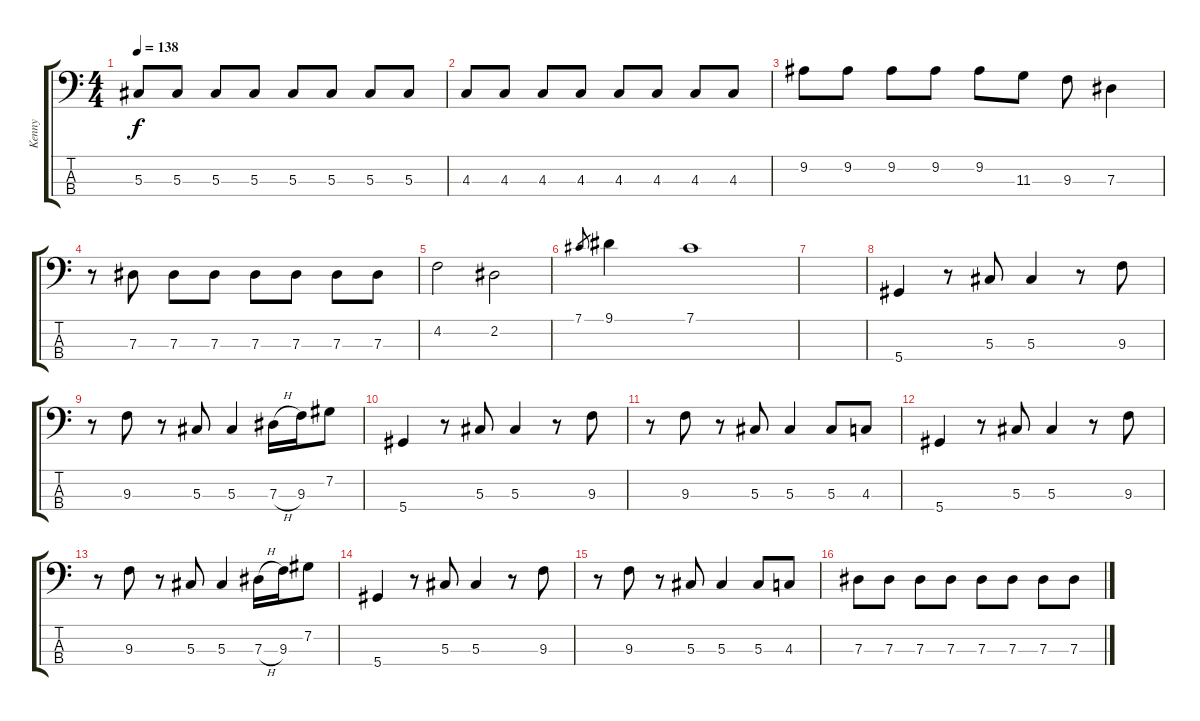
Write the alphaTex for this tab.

\track ("Kenny" "Kenny") {instrument electricbasspick}
\staff {score tabs}
\tuning (Gb2 Db2 Ab1 Eb1) {hide}
\ts (4 4)
\tempo 138
\clef f4
\ks c
5.3.8{dy f} 5.3.8 5.3.8 5.3.8 5.3.8 5.3.8 5.3.8 5.3.8 |
4.3.8 4.3.8 4.3.8 4.3.8 4.3.8 4.3.8 4.3.8 4.3.8 |
9.2.8 9.2.8 9.2.8 9.2.8 9.2.8 11.3.8 9.3.8 7.3.4 |
r.8 7.3.8 7.3.8 7.3.8 7.3.8 7.3.8 7.3.8 7.3.8 |
4.2.2 2.2.2 |
7.1.8{gr} 9.1.4 7.1.1 |
|
5.4.4 r.8 5.3.8 5.3.4 r.8 9.3.8 |
r.8 9.3.8 r.8 5.3.8 5.3.4 7.3{h}.16 9.3.16 7.2.8 |
5.4.4 r.8 5.3.8 5.3.4 r.8 9.3.8 |
r.8 9.3.8 r.8 5.3.8 5.3.4 5.3.8 4.3.8 |
5.4.4 r.8 5.3.8 5.3.4 r.8 9.3.8 |
r.8 9.3.8 r.8 5.3.8 5.3.4 7.3{h}.16 9.3.16 7.2.8 |
5.4.4 r.8 5.3.8 5.3.4 r.8 9.3.8 |
r.8 9.3.8 r.8 5.3.8 5.3.4 5.3.8 4.3.8 |
7.3.8 7.3.8 7.3.8 7.3.8 7.3.8 7.3.8 7.3.8 7.3.8
